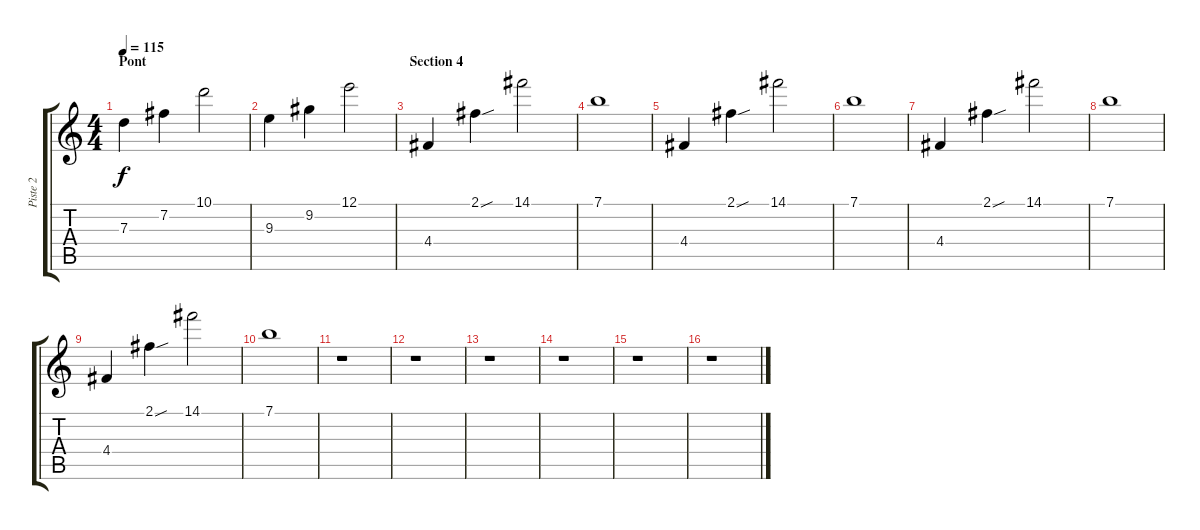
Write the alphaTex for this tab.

\track ("Piste 2" "Piste 2") {instrument overdrivenguitar}
\staff {score tabs}
\tuning (E4 B3 G3 D3 A2 E2) {hide}
\ts (4 4)
\section ("" "Pont")
\tempo 115
\clef g2
\ks c
7.3.4{dy f} 7.2.4 10.1.2 |
9.3.4 9.2.4 12.1.2 |
\section ("" "Section 4")
4.4.4 2.1{sou}.4 14.1.2 |
7.1.1 |
4.4.4 2.1{sou}.4 14.1.2 |
7.1.1 |
4.4.4 2.1{sou}.4 14.1.2 |
7.1.1 |
4.4.4 2.1{sou}.4 14.1.2 |
7.1.1 |
\section ("" "")
r.1 |
r.1 |
r.1 |
r.1 |
r.1 |
r.1
